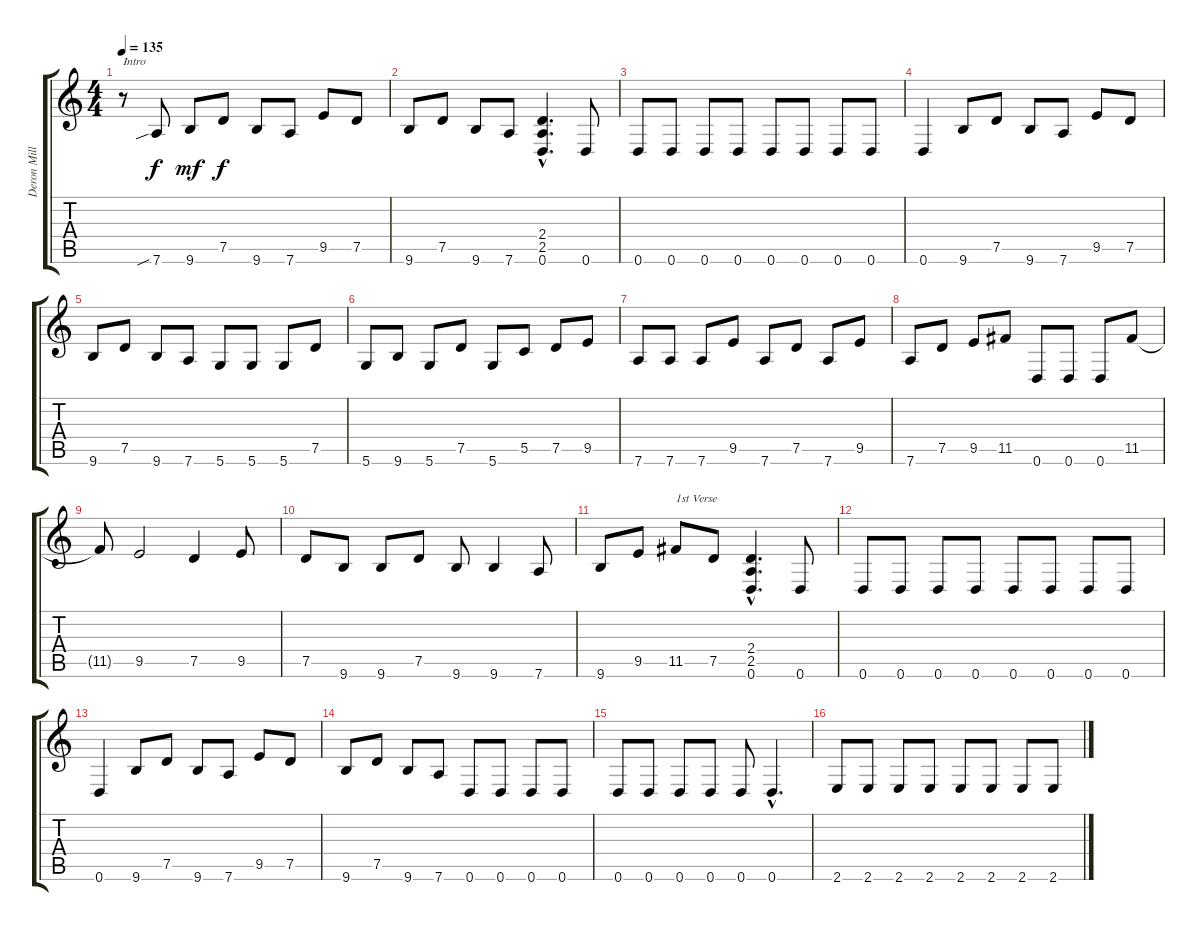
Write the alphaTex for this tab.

\track ("Deron Miller" "Deron Mill") {instrument distortionguitar}
\staff {score tabs}
\tuning (D4 A3 F3 C3 G2 D2) {hide}
\ts (4 4)
\tempo 135
\clef g2
\ks c
r.8{txt "Intro" dy f instrument distortionguitar} 7.6{sib}.8 9.6.8{dy mf} 7.5.8{dy f} 9.6.8 7.6.8 9.5.8 7.5.8 |
9.6.8 7.5.8 9.6.8 7.6.8 (2.4{hac} 2.5{hac} 0.6{hac}).4{d} 0.6.8 |
0.6.8 0.6.8 0.6.8 0.6.8 0.6.8 0.6.8 0.6.8 0.6.8 |
0.6.4 9.6.8 7.5.8 9.6.8 7.6.8 9.5.8 7.5.8 |
9.6.8 7.5.8 9.6.8 7.6.8 5.6.8 5.6.8 5.6.8 7.5.8 |
5.6.8 9.6.8 5.6.8 7.5.8 5.6.8 5.5.8 7.5.8 9.5.8 |
7.6.8 7.6.8 7.6.8 9.5.8 7.6.8 7.5.8 7.6.8 9.5.8 |
7.6.8 7.5.8 9.5.8 11.5.8 0.6.8 0.6.8 0.6.8 11.5.8 |
11.5{t}.8 9.5.2 7.5.4 9.5.8 |
7.5.8 9.6.8 9.6.8 7.5.8 9.6.8 9.6.4 7.6.8 |
9.6.8 9.5.8 11.5.8{txt "1st Verse"} 7.5.8 (2.4{hac} 2.5{hac} 0.6{hac}).4{d} 0.6.8 |
0.6.8 0.6.8 0.6.8 0.6.8 0.6.8 0.6.8 0.6.8 0.6.8 |
0.6.4 9.6.8 7.5.8 9.6.8 7.6.8 9.5.8 7.5.8 |
9.6.8 7.5.8 9.6.8 7.6.8 0.6.8 0.6.8 0.6.8 0.6.8 |
0.6.8 0.6.8 0.6.8 0.6.8 0.6.8 0.6{hac}.4{d} |
2.6.8 2.6.8 2.6.8 2.6.8 2.6.8 2.6.8 2.6.8 2.6.8
